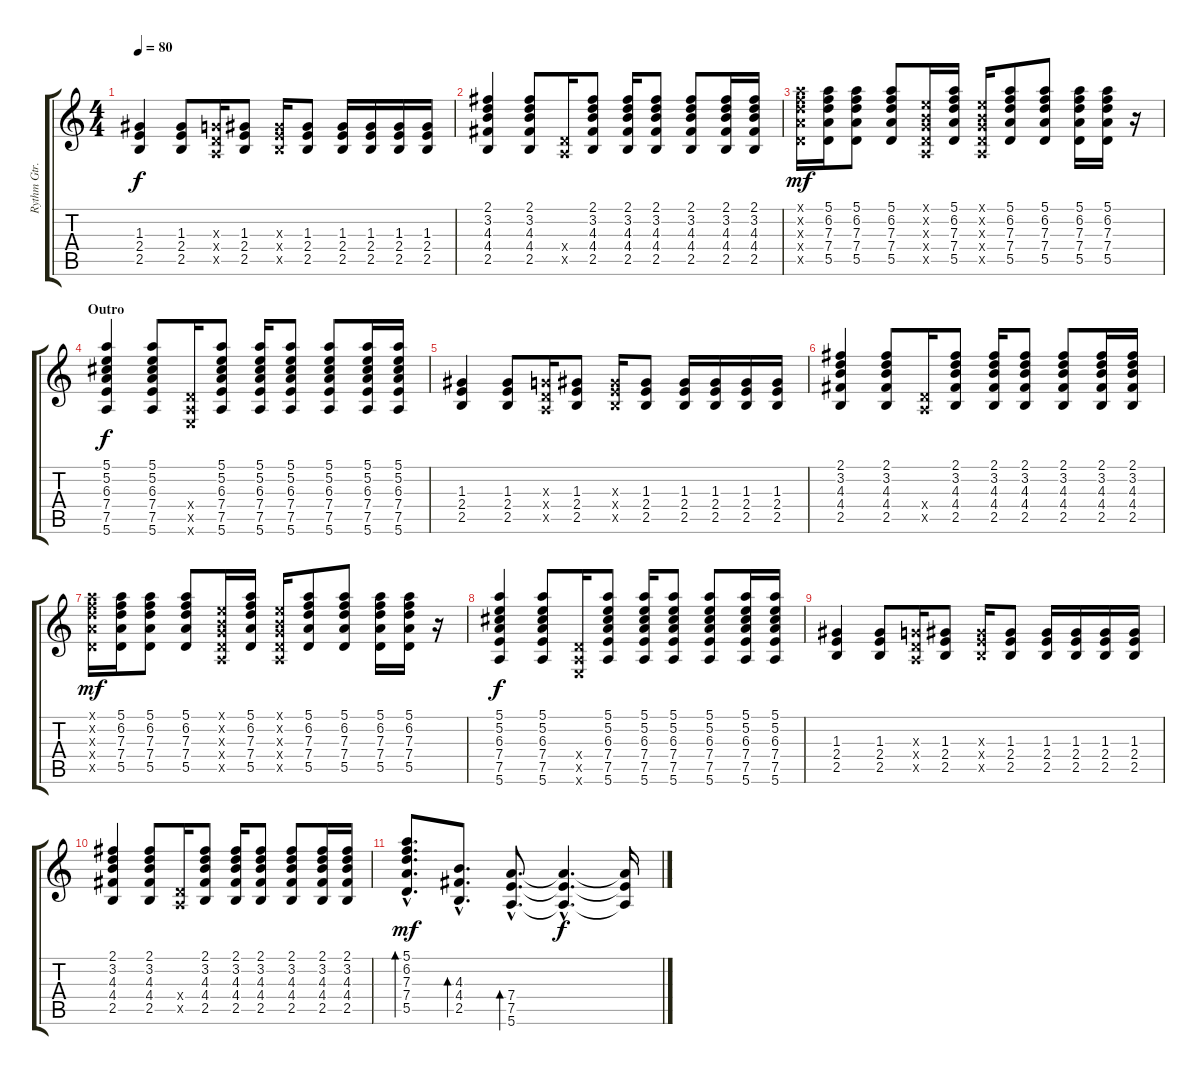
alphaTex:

\track ("Rythm Gtr." "Rythm Gtr.") {instrument acousticguitarsteel}
\staff {score tabs}
\tuning (E4 B3 G3 D3 A2 E2) {hide}
\ts (4 4)
\tempo 80
\clef g2
\ks c
(1.3 2.4 2.5).4{dy f} (1.3 2.4 2.5).8 (0.3{x} 0.4{x} 0.5{x}).16 (1.3 2.4 2.5).8 (1.3{x} 2.4{x} 2.5{x}).16 (1.3 2.4 2.5).8 (1.3 2.4 2.5).16 (1.3 2.4 2.5).16 (1.3 2.4 2.5).16 (1.3 2.4 2.5).16 |
(2.1 3.2 4.3 4.4 2.5).4 (2.1 3.2 4.3 4.4 2.5).8 (0.4{x} 0.5{x}).16 (2.1 3.2 4.3 4.4 2.5).8 (2.1 3.2 4.3 4.4 2.5).16 (2.1 3.2 4.3 4.4 2.5).8 (2.1 3.2 4.3 4.4 2.5).8 (2.1 3.2 4.3 4.4 2.5).16 (2.1 3.2 4.3 4.4 2.5).16 |
(5.1{x} 6.2{x} 7.3{x} 7.4{x} 5.5{x}).16{dy mf} (5.1 6.2 7.3 7.4 5.5).16 (5.1 6.2 7.3 7.4 5.5).8 (5.1 6.2 7.3 7.4 5.5).8 (0.1{x} 0.2{x} 0.3{x} 0.4{x} 0.5{x}).16 (5.1 6.2 7.3 7.4 5.5).16 (0.1{x} 0.2{x} 0.3{x} 0.4{x} 0.5{x}).16 (5.1 6.2 7.3 7.4 5.5).8 (5.1 6.2 7.3 7.4 5.5).8 (5.1 6.2 7.3 7.4 5.5).16 (5.1 6.2 7.3 7.4 5.5).16 r.16 |
\section ("" "Outro")
(5.1 5.2 6.3 7.4 7.5 5.6).4{dy f} (5.1 5.2 6.3 7.4 7.5 5.6).8 (0.4{x} 0.5{x} 0.6{x}).16 (5.1 5.2 6.3 7.4 7.5 5.6).8 (5.1 5.2 6.3 7.4 7.5 5.6).16 (5.1 5.2 6.3 7.4 7.5 5.6).8 (5.1 5.2 6.3 7.4 7.5 5.6).8 (5.1 5.2 6.3 7.4 7.5 5.6).16 (5.1 5.2 6.3 7.4 7.5 5.6).16 |
(1.3 2.4 2.5).4 (1.3 2.4 2.5).8 (0.3{x} 0.4{x} 0.5{x}).16 (1.3 2.4 2.5).8 (1.3{x} 2.4{x} 2.5{x}).16 (1.3 2.4 2.5).8 (1.3 2.4 2.5).16 (1.3 2.4 2.5).16 (1.3 2.4 2.5).16 (1.3 2.4 2.5).16 |
(2.1 3.2 4.3 4.4 2.5).4 (2.1 3.2 4.3 4.4 2.5).8 (0.4{x} 0.5{x}).16 (2.1 3.2 4.3 4.4 2.5).8 (2.1 3.2 4.3 4.4 2.5).16 (2.1 3.2 4.3 4.4 2.5).8 (2.1 3.2 4.3 4.4 2.5).8 (2.1 3.2 4.3 4.4 2.5).16 (2.1 3.2 4.3 4.4 2.5).16 |
(5.1{x} 6.2{x} 7.3{x} 7.4{x} 5.5{x}).16{dy mf} (5.1 6.2 7.3 7.4 5.5).16 (5.1 6.2 7.3 7.4 5.5).8 (5.1 6.2 7.3 7.4 5.5).8 (0.1{x} 0.2{x} 0.3{x} 0.4{x} 0.5{x}).16 (5.1 6.2 7.3 7.4 5.5).16 (0.1{x} 0.2{x} 0.3{x} 0.4{x} 0.5{x}).16 (5.1 6.2 7.3 7.4 5.5).8 (5.1 6.2 7.3 7.4 5.5).8 (5.1 6.2 7.3 7.4 5.5).16 (5.1 6.2 7.3 7.4 5.5).16 r.16 |
(5.1 5.2 6.3 7.4 7.5 5.6).4{dy f} (5.1 5.2 6.3 7.4 7.5 5.6).8 (0.4{x} 0.5{x} 0.6{x}).16 (5.1 5.2 6.3 7.4 7.5 5.6).8 (5.1 5.2 6.3 7.4 7.5 5.6).16 (5.1 5.2 6.3 7.4 7.5 5.6).8 (5.1 5.2 6.3 7.4 7.5 5.6).8 (5.1 5.2 6.3 7.4 7.5 5.6).16 (5.1 5.2 6.3 7.4 7.5 5.6).16 |
(1.3 2.4 2.5).4 (1.3 2.4 2.5).8 (0.3{x} 0.4{x} 0.5{x}).16 (1.3 2.4 2.5).8 (1.3{x} 2.4{x} 2.5{x}).16 (1.3 2.4 2.5).8 (1.3 2.4 2.5).16 (1.3 2.4 2.5).16 (1.3 2.4 2.5).16 (1.3 2.4 2.5).16 |
(2.1 3.2 4.3 4.4 2.5).4 (2.1 3.2 4.3 4.4 2.5).8 (0.4{x} 0.5{x}).16 (2.1 3.2 4.3 4.4 2.5).8 (2.1 3.2 4.3 4.4 2.5).16 (2.1 3.2 4.3 4.4 2.5).8 (2.1 3.2 4.3 4.4 2.5).8 (2.1 3.2 4.3 4.4 2.5).16 (2.1 3.2 4.3 4.4 2.5).16 |
(5.1{hac} 6.2{hac} 7.3{hac} 7.4{hac} 5.5{hac}).8{d bd 60 dy mf} (4.3{hac} 4.4{hac} 2.5{hac}).8{d bd 60} (7.4{hac} 7.5{hac} 5.6{hac}).8{d bd 60} (7.4{hac t} 7.5{hac t} 5.6{hac t}).4{d dy f} (7.4{t} 7.5{t} 5.6{t}).16
